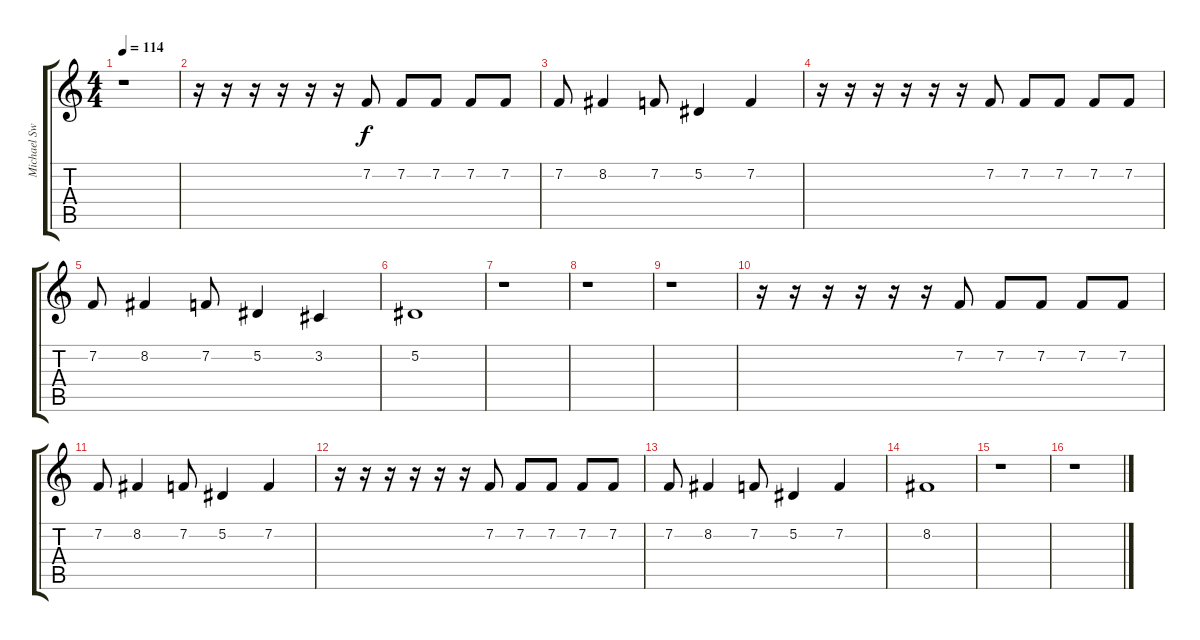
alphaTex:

\track ("Michael Sweet Vocal" "Michael Sw") {instrument voiceoohs}
\staff {score tabs}
\tuning (Eb4 Bb3 Gb3 Db3 Ab2 Eb2) {hide}
\ts (4 4)
\tempo 114
\clef g2
\ks c
r.1{dy f} |
r.16 r.16 r.16 r.16 r.16 r.16 7.2.8 7.2.8 7.2.8 7.2.8 7.2.8 |
7.2.8 8.2.4 7.2.8 5.2.4 7.2.4 |
r.16 r.16 r.16 r.16 r.16 r.16 7.2.8 7.2.8 7.2.8 7.2.8 7.2.8 |
7.2.8 8.2.4 7.2.8 5.2.4 3.2.4 |
5.2.1 |
r.1 |
r.1 |
r.1 |
r.16 r.16 r.16 r.16 r.16 r.16 7.2.8 7.2.8 7.2.8 7.2.8 7.2.8 |
7.2.8 8.2.4 7.2.8 5.2.4 7.2.4 |
r.16 r.16 r.16 r.16 r.16 r.16 7.2.8 7.2.8 7.2.8 7.2.8 7.2.8 |
7.2.8 8.2.4 7.2.8 5.2.4 7.2.4 |
8.2.1 |
r.1 |
r.1
